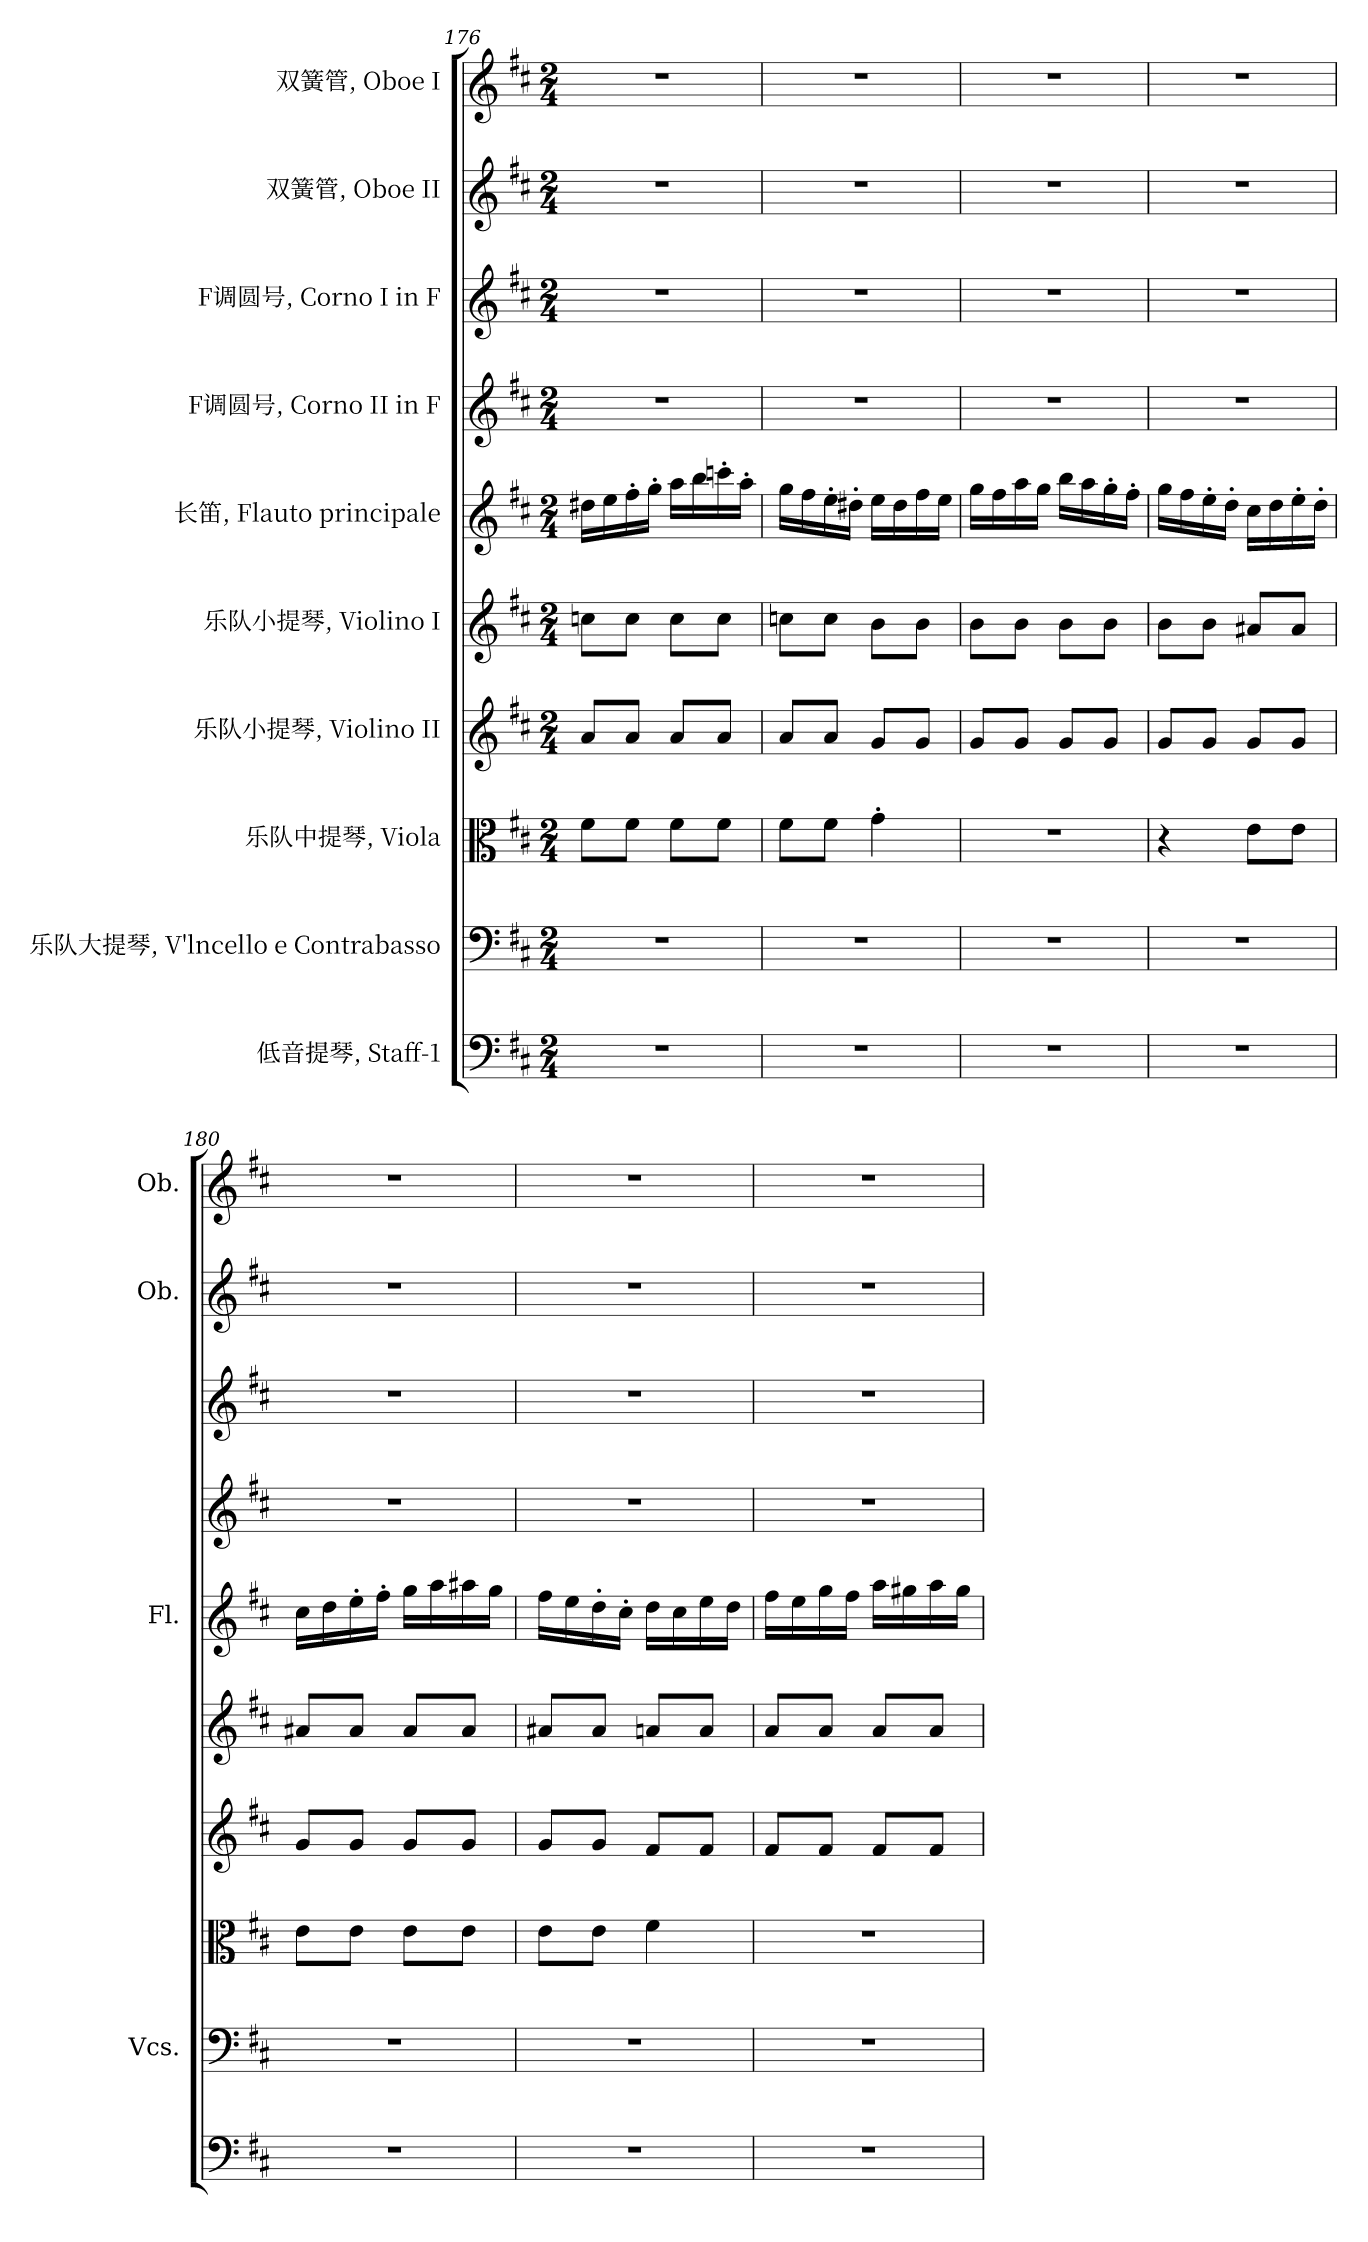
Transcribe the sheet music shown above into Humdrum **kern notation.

**kern	**kern	**kern	**kern	**kern	**kern	**kern	**kern	**kern	**kern
*part10	*part9	*part8	*part7	*part6	*part5	*part4	*part3	*part2	*part1
*staff10	*staff9	*staff8	*staff7	*staff6	*staff5	*staff4	*staff3	*staff2	*staff1
*I"低音提琴, Staff-1	*I"乐队大提琴, V'lncello e Contrabasso	*I"乐队中提琴, Viola	*I"乐队小提琴, Violino II	*I"乐队小提琴, Violino I	*I"长笛, Flauto principale	*I"F调圆号, Corno II in F	*I"F调圆号, Corno I in F	*I"双簧管, Oboe II	*I"双簧管, Oboe I
*	*I'Vcs.	*	*	*	*I'Fl.	*	*	*I'Ob.	*I'Ob.
!!LO:PB:g=z
*clefF4	*clefF4	*clefC3	*clefG2	*clefG2	*clefG2	*clefG2	*clefG2	*clefG2	*clefG2
*ITrd7c12	*	*	*	*	*	*ITrd4c7	*ITrd4c7	*	*
*k[f#c#]	*k[f#c#]	*k[f#c#]	*k[f#c#]	*k[f#c#]	*k[f#c#]	*k[f#]	*k[f#]	*k[f#c#]	*k[f#c#]
*M2/4	*M2/4	*M2/4	*M2/4	*M2/4	*M2/4	*M2/4	*M2/4	*M2/4	*M2/4
=176	=176	=176	=176	=176	=176	=176	=176	=176	=176
2r	2r	8f#\L	8a/L	8ccn\L	16dd#X\LL	2r	2r	2r	2r
.	.	.	.	.	16ee\	.	.	.	.
.	.	8f#\J	8a/J	8cc\J	16ff#'\	.	.	.	.
.	.	.	.	.	16gg'\JJ	.	.	.	.
.	.	8f#\L	8a/L	8cc\L	16aa\LL	.	.	.	.
.	.	.	.	.	16bb\	.	.	.	.
.	.	8f#\J	8a/J	8cc\J	16cccn'\	.	.	.	.
.	.	.	.	.	16aa'\JJ	.	.	.	.
=177	=177	=177	=177	=177	=177	=177	=177	=177	=177
2r	2r	8f#\L	8a/L	8ccn\L	16gg\LL	2r	2r	2r	2r
.	.	.	.	.	16ff#\	.	.	.	.
.	.	8f#\J	8a/J	8cc\J	16ee'\	.	.	.	.
.	.	.	.	.	16dd#X'\JJ	.	.	.	.
.	.	4g'\	8g/L	8b\L	16ee\LL	.	.	.	.
.	.	.	.	.	16dd#\	.	.	.	.
.	.	.	8g/J	8b\J	16ff#\	.	.	.	.
.	.	.	.	.	16ee\JJ	.	.	.	.
=178	=178	=178	=178	=178	=178	=178	=178	=178	=178
2r	2r	2r	8g/L	8b\L	16gg\LL	2r	2r	2r	2r
.	.	.	.	.	16ff#\	.	.	.	.
.	.	.	8g/J	8b\J	16aa\	.	.	.	.
.	.	.	.	.	16gg\JJ	.	.	.	.
.	.	.	8g/L	8b\L	16bb\LL	.	.	.	.
.	.	.	.	.	16aa\	.	.	.	.
.	.	.	8g/J	8b\J	16gg'\	.	.	.	.
.	.	.	.	.	16ff#'\JJ	.	.	.	.
=179	=179	=179	=179	=179	=179	=179	=179	=179	=179
2r	2r	4r	8g/L	8b\L	16gg\LL	2r	2r	2r	2r
.	.	.	.	.	16ff#\	.	.	.	.
.	.	.	8g/J	8b\J	16ee'\	.	.	.	.
.	.	.	.	.	16dd'\JJ	.	.	.	.
.	.	8e\L	8g/L	8a#X/L	16cc#\LL	.	.	.	.
.	.	.	.	.	16dd\	.	.	.	.
.	.	8e\J	8g/J	8a#/J	16ee'\	.	.	.	.
.	.	.	.	.	16dd'\JJ	.	.	.	.
!!LO:PB:g=z
=180	=180	=180	=180	=180	=180	=180	=180	=180	=180
2r	2r	8e\L	8g/L	8a#X/L	16cc#\LL	2r	2r	2r	2r
.	.	.	.	.	16dd\	.	.	.	.
.	.	8e\J	8g/J	8a#/J	16ee'\	.	.	.	.
.	.	.	.	.	16ff#'\JJ	.	.	.	.
.	.	8e\L	8g/L	8a#/L	16gg\LL	.	.	.	.
.	.	.	.	.	16aa\	.	.	.	.
.	.	8e\J	8g/J	8a#/J	16aa#X\	.	.	.	.
.	.	.	.	.	16gg\JJ	.	.	.	.
=181	=181	=181	=181	=181	=181	=181	=181	=181	=181
2r	2r	8e\L	8g/L	8a#X/L	16ff#\LL	2r	2r	2r	2r
.	.	.	.	.	16ee\	.	.	.	.
.	.	8e\J	8g/J	8a#/J	16dd'\	.	.	.	.
.	.	.	.	.	16cc#'\JJ	.	.	.	.
.	.	4f#\	8f#/L	8an/L	16dd\LL	.	.	.	.
.	.	.	.	.	16cc#\	.	.	.	.
.	.	.	8f#/J	8a/J	16ee\	.	.	.	.
.	.	.	.	.	16dd\JJ	.	.	.	.
=182	=182	=182	=182	=182	=182	=182	=182	=182	=182
2r	2r	2r	8f#/L	8a/L	16ff#\LL	2r	2r	2r	2r
.	.	.	.	.	16ee\	.	.	.	.
.	.	.	8f#/J	8a/J	16gg\	.	.	.	.
.	.	.	.	.	16ff#\JJ	.	.	.	.
.	.	.	8f#/L	8a/L	16aa\LL	.	.	.	.
.	.	.	.	.	16gg#X\	.	.	.	.
.	.	.	8f#/J	8a/J	16aa\	.	.	.	.
.	.	.	.	.	16gg#\JJ	.	.	.	.
=	=	=	=	=	=	=	=	=	=
*-	*-	*-	*-	*-	*-	*-	*-	*-	*-
